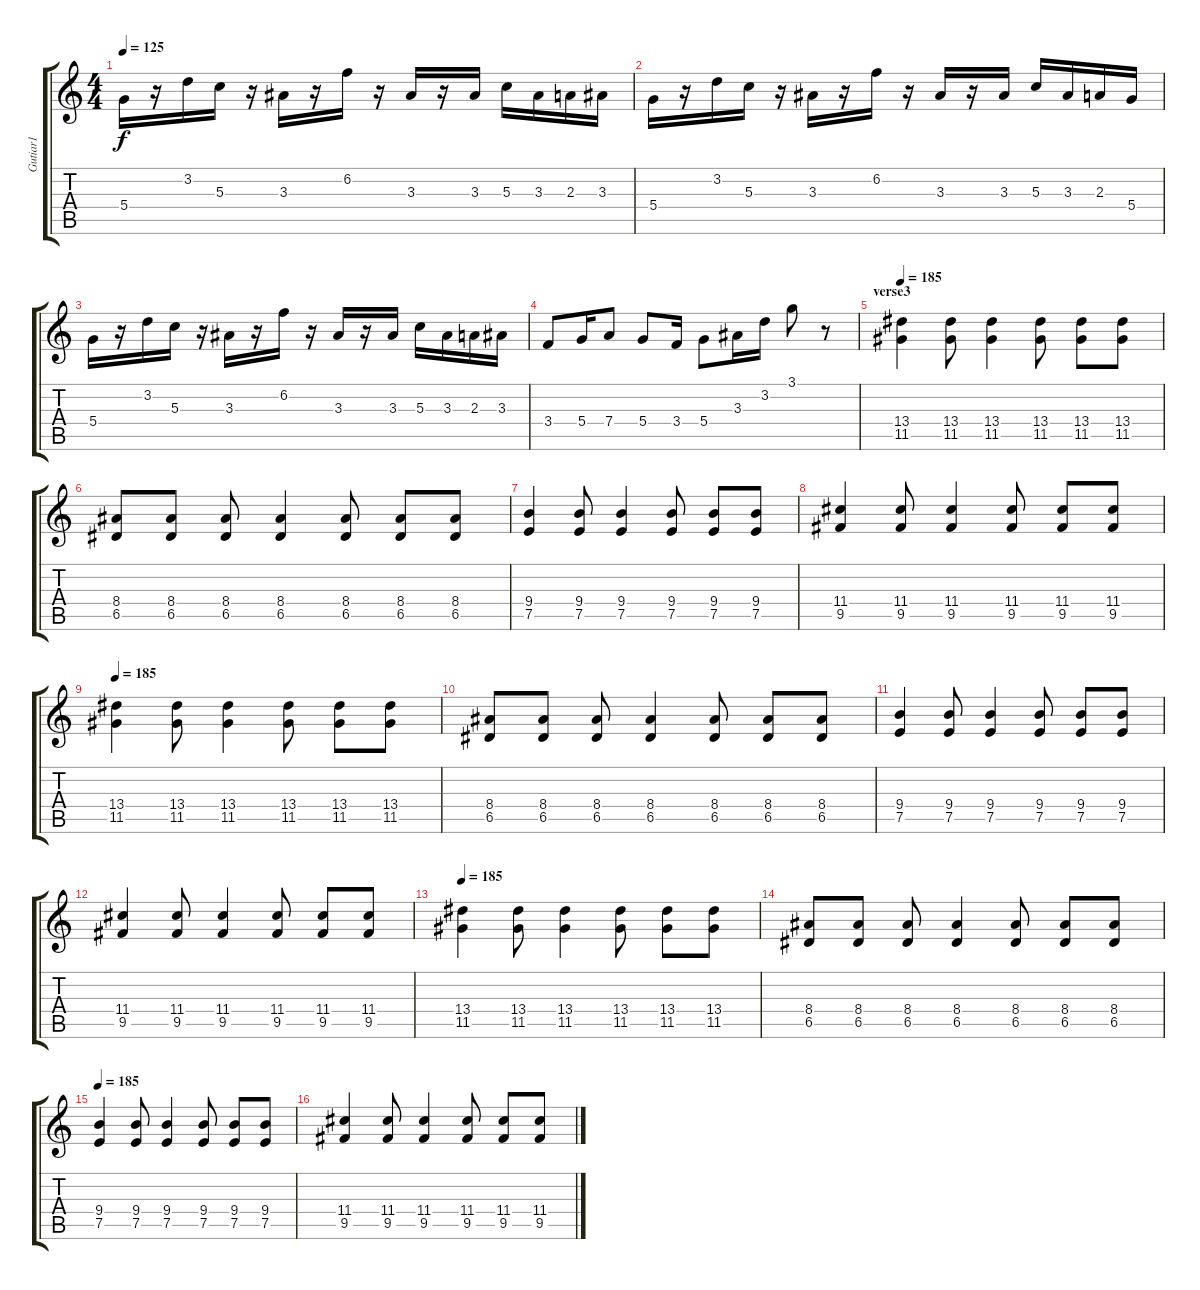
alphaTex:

\track ("Gutiar1" "Gutiar1") {instrument distortionguitar}
\staff {score tabs}
\tuning (E4 B3 G3 D3 A2 E2) {hide}
\ts (4 4)
\tempo 125
\clef g2
\ks c
5.4.16{dy f} r.16 3.2.16 5.3.16 r.16 3.3.16 r.16 6.2.16 r.16 3.3.16 r.16 3.3.16 5.3.16 3.3.16 2.3.16 3.3.16 |
5.4.16 r.16 3.2.16 5.3.16 r.16 3.3.16 r.16 6.2.16 r.16 3.3.16 r.16 3.3.16 5.3.16 3.3.16 2.3.16 5.4.16 |
5.4.16 r.16 3.2.16 5.3.16 r.16 3.3.16 r.16 6.2.16 r.16 3.3.16 r.16 3.3.16 5.3.16 3.3.16 2.3.16 3.3.16 |
3.4.8 5.4.16 7.4.8 5.4.8 3.4.16 5.4.8 3.3.16 3.2.16 3.1.8 r.8 |
\section ("" "verse3")
\tempo 185
(13.4 11.5).4 (13.4 11.5).8 (13.4 11.5).4 (13.4 11.5).8 (13.4 11.5).8 (13.4 11.5).8 |
(8.4 6.5).8 (8.4 6.5).8 (8.4 6.5).8 (8.4 6.5).4 (8.4 6.5).8 (8.4 6.5).8 (8.4 6.5).8 |
(9.4 7.5).4 (9.4 7.5).8 (9.4 7.5).4 (9.4 7.5).8 (9.4 7.5).8 (9.4 7.5).8 |
(11.4 9.5).4 (11.4 9.5).8 (11.4 9.5).4 (11.4 9.5).8 (11.4 9.5).8 (11.4 9.5).8 |
\tempo 185
(13.4 11.5).4 (13.4 11.5).8 (13.4 11.5).4 (13.4 11.5).8 (13.4 11.5).8 (13.4 11.5).8 |
(8.4 6.5).8 (8.4 6.5).8 (8.4 6.5).8 (8.4 6.5).4 (8.4 6.5).8 (8.4 6.5).8 (8.4 6.5).8 |
(9.4 7.5).4 (9.4 7.5).8 (9.4 7.5).4 (9.4 7.5).8 (9.4 7.5).8 (9.4 7.5).8 |
(11.4 9.5).4 (11.4 9.5).8 (11.4 9.5).4 (11.4 9.5).8 (11.4 9.5).8 (11.4 9.5).8 |
\tempo 185
(13.4 11.5).4 (13.4 11.5).8 (13.4 11.5).4 (13.4 11.5).8 (13.4 11.5).8 (13.4 11.5).8 |
(8.4 6.5).8 (8.4 6.5).8 (8.4 6.5).8 (8.4 6.5).4 (8.4 6.5).8 (8.4 6.5).8 (8.4 6.5).8 |
\tempo 185
(9.4 7.5).4 (9.4 7.5).8 (9.4 7.5).4 (9.4 7.5).8 (9.4 7.5).8 (9.4 7.5).8 |
(11.4 9.5).4 (11.4 9.5).8 (11.4 9.5).4 (11.4 9.5).8 (11.4 9.5).8 (11.4 9.5).8
